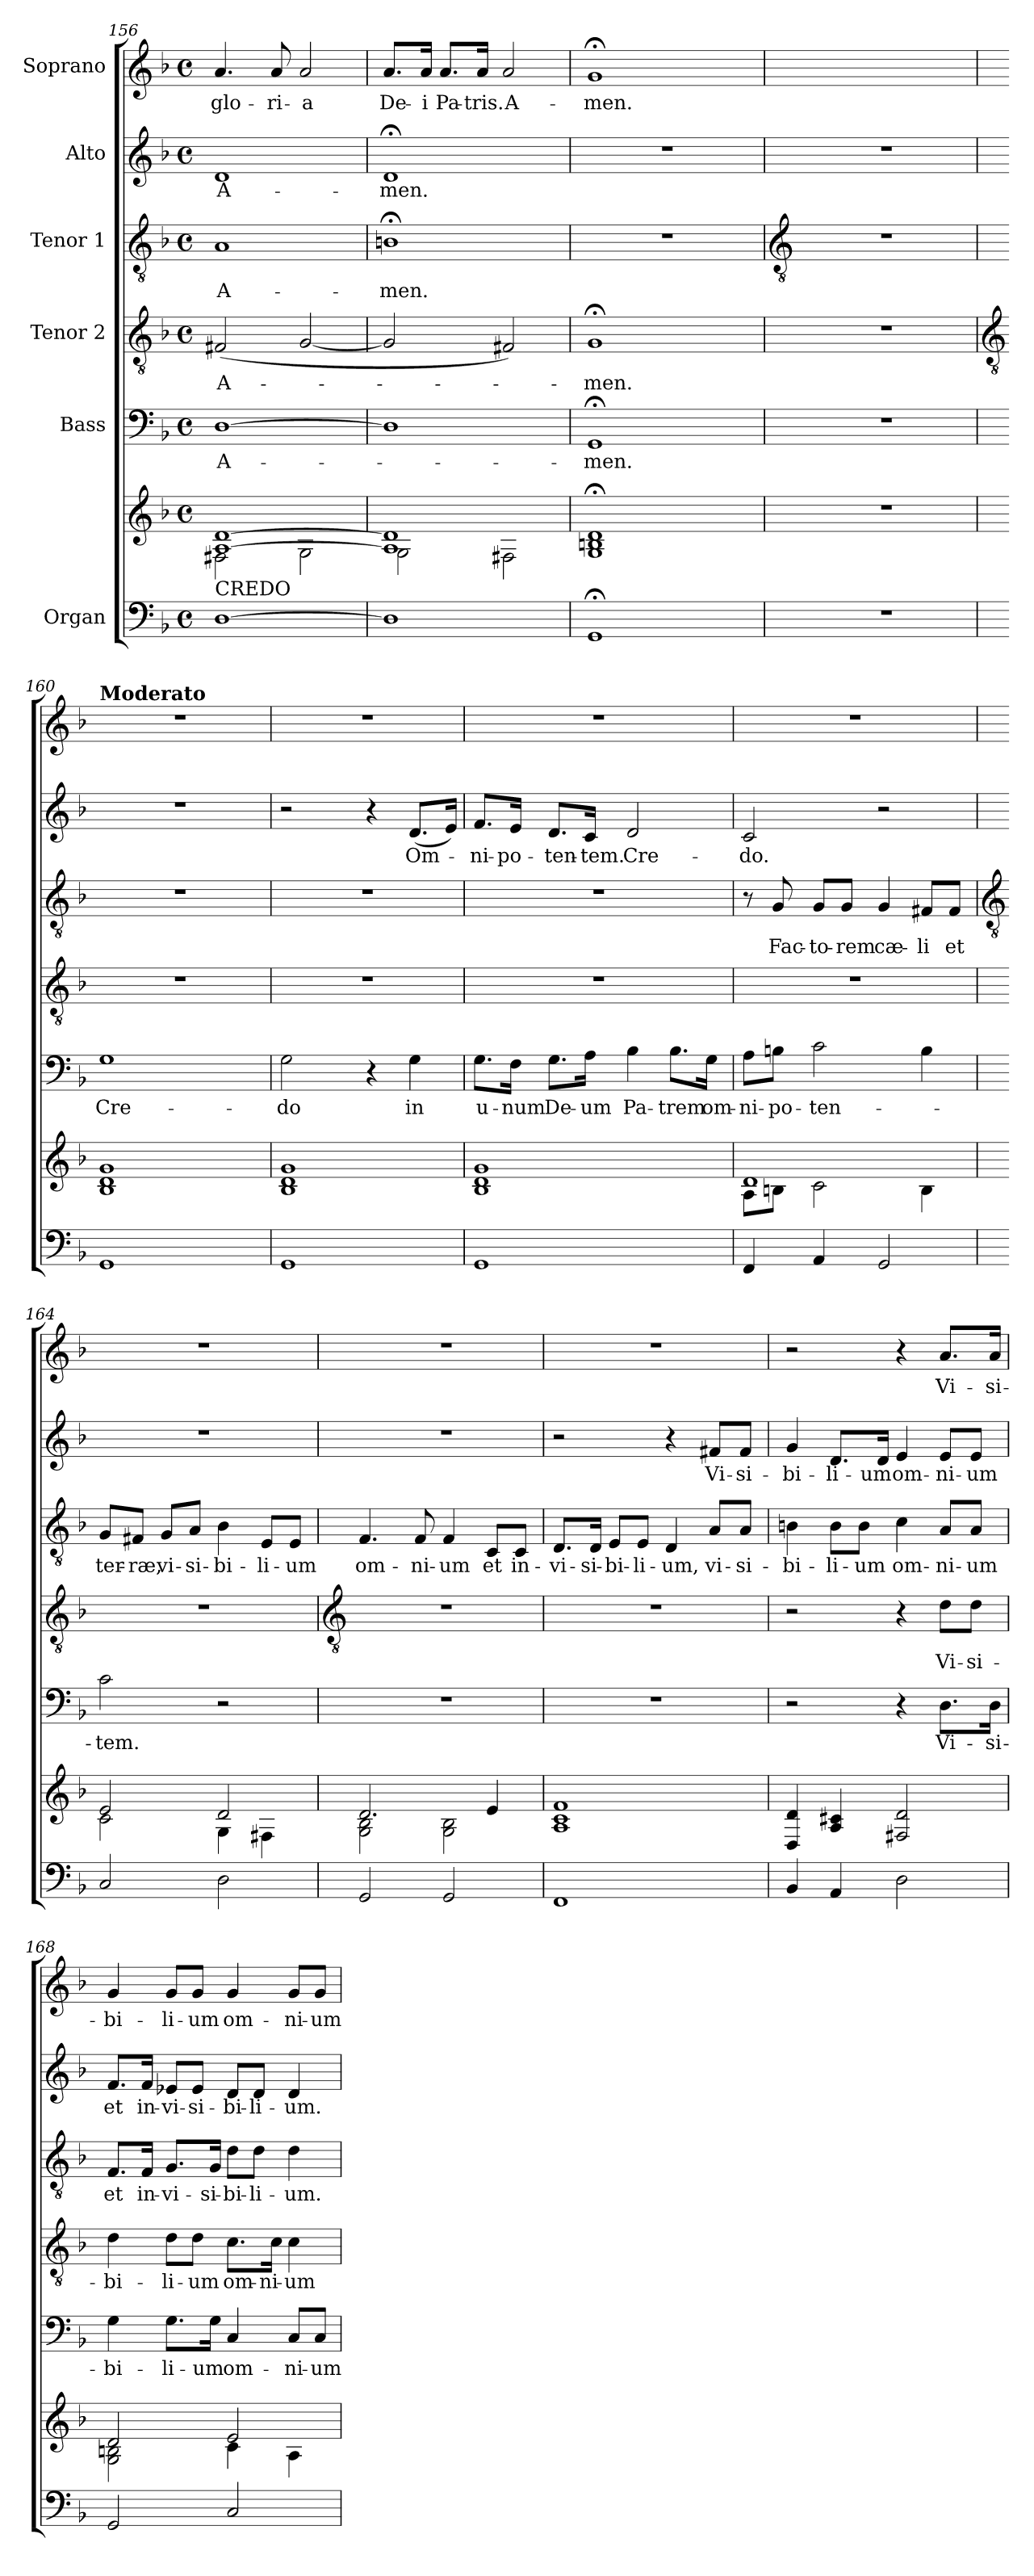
**kern	**kern	**kern	**text	**kern	**text	**kern	**text	**kern	**text	**kern	**text
*part6	*part6	*part5	*part5	*part4	*part4	*part3	*part3	*part2	*part2	*part1	*part1
*staff7	*staff6	*staff5	*staff5	*staff4	*staff4	*staff3	*staff3	*staff2	*staff2	*staff1	*staff1
*I"Organ	*	*I"Bass	*	*I"Tenor 2	*	*I"Tenor 1	*	*I"Alto	*	*I"Soprano	*
*clefF4	*clefG2	*clefF4	*	*clefGv2	*	*clefGv2	*	*clefG2	*	*clefG2	*
*k[b-]	*k[b-]	*k[b-]	*	*k[b-]	*	*k[b-]	*	*k[b-]	*	*k[b-]	*
*F:	*F:	*F:	*	*F:	*	*F:	*	*F:	*	*F:	*
*M4/4	*M4/4	*M4/4	*	*M4/4	*	*M4/4	*	*M4/4	*	*M4/4	*
*met(c)	*met(c)	*met(c)	*	*met(c)	*	*met(c)	*	*met(c)	*	*met(c)	*
=156	=156	=156	=156	=156	=156	=156	=156	=156	=156	=156	=156
*	*^	*	*	*	*	*	*	*	*	*	*
!	!LO:TX:b:t=CREDO	!	!	!	!	!	!	!	!	!	!	!
!	!	!	!	!LO:LY:b	!	!LO:LY:b	!	!LO:LY:b	!	!LO:LY:b	!	!LO:LY:b
[1D	[1A/ [1d/	2F#X\	[1D	A-	(<2F#X/	A-	1A	A-	1d	A-	4.a/	glo-
!	!	!	!	!	!	!	!	!	!	!	!	!LO:LY:b
.	.	.	.	.	.	.	.	.	.	.	8a/	-ri-
!	!	!	!	!	!	!	!	!	!	!	!	!LO:LY:b
.	.	2G\	.	.	[2G/	.	.	.	.	.	2a/	-a
=157	=157	=157	=157	=157	=157	=157	=157	=157	=157	=157	=157	=157
!	!	!	!	!	!	!	!	!LO:LY:b	!	!LO:LY:b	!	!LO:LY:b
1D]	1A/] 1d/]	2G\	1D]	.	2G/]	.	1Bn;<	-men.	1d;<	-men.	8.a/L	De-
!	!	!	!	!	!	!	!	!	!	!	!	!LO:LY:b
.	.	.	.	.	.	.	.	.	.	.	16a/J	-i
!	!	!	!	!	!	!	!	!	!	!	!	!LO:LY:b
.	.	.	.	.	.	.	.	.	.	.	8.a/L	Pa-
!	!	!	!	!	!	!	!	!	!	!	!	!LO:LY:b
.	.	.	.	.	.	.	.	.	.	.	16a/J	-tris.
!	!	!	!	!	!	!	!	!	!	!	!	!LO:LY:b
.	.	2F#X\	.	.	2F#X/)	.	.	.	.	.	2a/	A-
=158	=158	=158	=158	=158	=158	=158	=158	=158	=158	=158	=158	=158
!	!	!	!	!LO:LY:b	!	!LO:LY:b	!	!	!	!	!	!LO:LY:b
1GG;<	1G/;< 1Bn/;< 1d/;<	4ryy	1GG;<	-men.	1G;<	-men.	1r	.	1r	.	1g;<	-men.
.	.	4ryy	.	.	.	.	.	.	.	.	.	.
.	.	4ryy	.	.	.	.	.	.	.	.	.	.
.	.	4ryy	.	.	.	.	.	.	.	.	.	.
*	*v	*v	*	*	*	*	*	*	*	*	*	*
!!LO:LB:g=z
=159	=159	=159	=159	=159	=159	=159	=159	=159	=159	=159	=159
*	*	*	*	*	*	*clefGv2	*	*	*	*	*
1r	1r	1r	.	1r	.	1r	.	1r	.	4ryy	.
.	.	.	.	.	.	.	.	.	.	4ryy	.
.	.	.	.	.	.	.	.	.	.	4ryy	.
.	.	.	.	.	.	.	.	.	.	4ryy	.
!!LO:LB:g=z
=160	=160	=160	=160	=160	=160	=160	=160	=160	=160	=160	=160
*	*	*	*	*clefGv2	*	*	*	*	*	*	*
*	*^	*	*	*	*	*	*	*	*	*	*
!	!	!	!	!	!	!	!	!	!	!	!LO:TX:a:B:t=Moderato	!
!	!	!	!	!LO:LY:b	!	!	!	!	!	!	!	!
1GG	1B-/ 1d/ 1g/	4ryy	1G	Cre-	1r	.	1r	.	1r	.	1r	.
.	.	4ryy	.	.	.	.	.	.	.	.	.	.
.	.	4ryy	.	.	.	.	.	.	.	.	.	.
.	.	4ryy	.	.	.	.	.	.	.	.	.	.
=161	=161	=161	=161	=161	=161	=161	=161	=161	=161	=161	=161	=161
!	!	!	!	!LO:LY:b	!	!	!	!	!	!	!	!
1GG	1B-/ 1d/ 1g/	4ryy	2G\	-do	1r	.	1r	.	2r	.	1r	.
.	.	4ryy	.	.	.	.	.	.	.	.	.	.
.	.	4ryy	4r	.	.	.	.	.	4r	.	.	.
!	!	!	!	!LO:LY:b	!	!	!	!	!	!LO:LY:b	!	!
.	.	4ryy	4G\	in	.	.	.	.	(<8.d/L	Om-	.	.
.	.	.	.	.	.	.	.	.	16e/J)	.	.	.
=162	=162	=162	=162	=162	=162	=162	=162	=162	=162	=162	=162	=162
!	!	!	!	!LO:LY:b	!	!	!	!	!	!LO:LY:b	!	!
1GG	1B-/ 1d/ 1g/	4ryy	8.G\L	u-	1r	.	1r	.	8.f/L	-ni-	1r	.
!	!	!	!	!LO:LY:b	!	!	!	!	!	!LO:LY:b	!	!
.	.	.	16F\J	-num	.	.	.	.	16e/J	-po-	.	.
!	!	!	!	!LO:LY:b	!	!	!	!	!	!LO:LY:b	!	!
.	.	4ryy	8.G\L	De-	.	.	.	.	8.d/L	-ten-	.	.
!	!	!	!	!LO:LY:b	!	!	!	!	!	!LO:LY:b	!	!
.	.	.	16A\J	-um	.	.	.	.	16c/J	-tem.	.	.
!	!	!	!	!LO:LY:b	!	!	!	!	!	!LO:LY:b	!	!
.	.	4ryy	4B-\	Pa-	.	.	.	.	2d/	Cre-	.	.
!	!	!	!	!LO:LY:b	!	!	!	!	!	!	!	!
.	.	4ryy	8.B-\L	-trem	.	.	.	.	.	.	.	.
!	!	!	!	!LO:LY:b	!	!	!	!	!	!	!	!
.	.	.	16G\J	om-	.	.	.	.	.	.	.	.
=163	=163	=163	=163	=163	=163	=163	=163	=163	=163	=163	=163	=163
!	!	!	!	!LO:LY:b	!	!	!	!	!	!LO:LY:b	!	!
4FF/	1d/	8A\L	8A\L	-ni-	1r	.	8r	.	2c/	-do.	1r	.
!	!	!	!	!LO:LY:b	!	!	!	!LO:LY:b	!	!	!	!
.	.	8Bn\J	8Bn\J	-po-	.	.	8G/	Fac-	.	.	.	.
!	!	!	!	!LO:LY:b	!	!	!	!LO:LY:b	!	!	!	!
4AA/	.	2c\	2c\	-ten-	.	.	8G/L	-to-	.	.	.	.
!	!	!	!	!	!	!	!	!LO:LY:b	!	!	!	!
.	.	.	.	.	.	.	8G/J	-rem	.	.	.	.
!	!	!	!	!	!	!	!	!LO:LY:b	!	!	!	!
2GG/	.	.	.	.	.	.	4G/	cæ-	2r	.	.	.
!	!	!	!	!	!	!	!	!LO:LY:b	!	!	!	!
.	.	4B\	4B\	.	.	.	8F#X/L	-li	.	.	.	.
!	!	!	!	!	!	!	!	!LO:LY:b	!	!	!	!
.	.	.	.	.	.	.	8F#/J	et	.	.	.	.
!!LO:LB:g=z
=164	=164	=164	=164	=164	=164	=164	=164	=164	=164	=164	=164	=164
*	*	*	*	*	*	*	*clefGv2	*	*	*	*	*
!	!	!	!	!LO:LY:b	!	!	!	!LO:LY:b	!	!	!	!
2C/	2e/	2c\	2c\	-tem.	1r	.	8G/L	ter-	1r	.	1r	.
!	!	!	!	!	!	!	!	!LO:LY:b	!	!	!	!
.	.	.	.	.	.	.	8F#X/J	-ræ,	.	.	.	.
!	!	!	!	!	!	!	!	!LO:LY:b	!	!	!	!
.	.	.	.	.	.	.	8G/L	vi-	.	.	.	.
!	!	!	!	!	!	!	!	!LO:LY:b	!	!	!	!
.	.	.	.	.	.	.	8A/J	-si-	.	.	.	.
!	!	!	!	!	!	!	!	!LO:LY:b	!	!	!	!
2D\	2d/	4G\	2r	.	.	.	4B-\	-bi-	.	.	.	.
!	!	!	!	!	!	!	!	!LO:LY:b	!	!	!	!
.	.	4F#X\	.	.	.	.	8E/L	-li-	.	.	.	.
!	!	!	!	!	!	!	!	!LO:LY:b	!	!	!	!
.	.	.	.	.	.	.	8E/J	-um	.	.	.	.
!!LO:LB:g=z
=165	=165	=165	=165	=165	=165	=165	=165	=165	=165	=165	=165	=165
*	*	*	*	*	*clefGv2	*	*	*	*	*	*	*
!	!	!	!	!	!	!	!	!LO:LY:b	!	!	!	!
2GG/	2.d/	2G\ 2B-\	1r	.	1r	.	4.F/	om-	1r	.	1r	.
!	!	!	!	!	!	!	!	!LO:LY:b	!	!	!	!
.	.	.	.	.	.	.	8F/	-ni-	.	.	.	.
!	!	!	!	!	!	!	!	!LO:LY:b	!	!	!	!
2GG/	.	2G\ 2B-\	.	.	.	.	4F/	-um	.	.	.	.
!	!	!	!	!	!	!	!	!LO:LY:b	!	!	!	!
.	4e/	.	.	.	.	.	8C/L	et	.	.	.	.
!	!	!	!	!	!	!	!	!LO:LY:b	!	!	!	!
.	.	.	.	.	.	.	8C/J	in-	.	.	.	.
=166	=166	=166	=166	=166	=166	=166	=166	=166	=166	=166	=166	=166
!	!	!	!	!	!	!	!	!LO:LY:b	!	!	!	!
1FF	1A/ 1c/ 1f/	4ryy	1r	.	1r	.	8.D/L	-vi-	2r	.	1r	.
!	!	!	!	!	!	!	!	!LO:LY:b	!	!	!	!
.	.	.	.	.	.	.	16D/J	-si-	.	.	.	.
!	!	!	!	!	!	!	!	!LO:LY:b	!	!	!	!
.	.	4ryy	.	.	.	.	8E/L	-bi-	.	.	.	.
!	!	!	!	!	!	!	!	!LO:LY:b	!	!	!	!
.	.	.	.	.	.	.	8E/J	-li-	.	.	.	.
!	!	!	!	!	!	!	!	!LO:LY:b	!	!	!	!
.	.	4ryy	.	.	.	.	4D/	-um,	4r	.	.	.
!	!	!	!	!	!	!	!	!LO:LY:b	!	!LO:LY:b	!	!
.	.	4ryy	.	.	.	.	8A/L	vi-	8f#X/L	Vi-	.	.
!	!	!	!	!	!	!	!	!LO:LY:b	!	!LO:LY:b	!	!
.	.	.	.	.	.	.	8A/J	-si-	8f#/J	-si-	.	.
=167	=167	=167	=167	=167	=167	=167	=167	=167	=167	=167	=167	=167
!	!	!	!	!	!	!	!	!LO:LY:b	!	!LO:LY:b	!	!
4BB-/	4D/ 4d/	4ryy	2r	.	2r	.	4Bn\	-bi-	4g/	-bi-	2r	.
!	!	!	!	!	!	!	!	!LO:LY:b	!	!LO:LY:b	!	!
4AA/	4A/ 4c#X/	4ryy	.	.	.	.	8B\L	-li-	8.d/L	-li-	.	.
!	!	!	!	!	!	!	!	!LO:LY:b	!	!	!	!
.	.	.	.	.	.	.	8B\J	-um	.	.	.	.
!	!	!	!	!	!	!	!	!	!	!LO:LY:b	!	!
.	.	.	.	.	.	.	.	.	16d/J	-um	.	.
!	!	!	!	!	!	!	!	!LO:LY:b	!	!LO:LY:b	!	!
2D\	2F#X/ 2d/	4ryy	4r	.	4r	.	4c\	om-	4e/	om-	4r	.
!	!	!	!	!LO:LY:b	!	!LO:LY:b	!	!LO:LY:b	!	!LO:LY:b	!	!LO:LY:b
.	.	4ryy	8.D\L	Vi-	8d\L	Vi-	8A/L	-ni-	8e/L	-ni-	8.a/L	Vi-
!	!	!	!	!	!	!LO:LY:b	!	!LO:LY:b	!	!LO:LY:b	!	!
.	.	.	.	.	8d\J	-si-	8A/J	-um	8e/J	-um	.	.
!	!	!	!	!LO:LY:b	!	!	!	!	!	!	!	!LO:LY:b
.	.	.	16D\J	-si-	.	.	.	.	.	.	16a/J	-si-
=168	=168	=168	=168	=168	=168	=168	=168	=168	=168	=168	=168	=168
!	!	!	!	!LO:LY:b	!	!LO:LY:b	!	!LO:LY:b	!	!LO:LY:b	!	!LO:LY:b
2GG/	2d/	2G\ 2Bn\	4G\	-bi-	4d\	-bi-	8.F/L	et	8.f/L	et	4g/	-bi-
!	!	!	!	!	!	!	!	!LO:LY:b	!	!LO:LY:b	!	!
.	.	.	.	.	.	.	16F/J	in-	16f/J	in-	.	.
!	!	!	!	!LO:LY:b	!	!LO:LY:b	!	!LO:LY:b	!	!LO:LY:b	!	!LO:LY:b
.	.	.	8.G\L	-li-	8d\L	-li-	8.G/L	-vi-	8e-X/L	-vi-	8g/L	-li-
!	!	!	!	!	!	!LO:LY:b	!	!	!	!LO:LY:b	!	!LO:LY:b
.	.	.	.	.	8d\J	-um	.	.	8e-/J	-si-	8g/J	-um
!	!	!	!	!LO:LY:b	!	!	!	!LO:LY:b	!	!	!	!
.	.	.	16G\J	-um	.	.	16G/J	-si-	.	.	.	.
!	!	!	!	!LO:LY:b	!	!LO:LY:b	!	!LO:LY:b	!	!LO:LY:b	!	!LO:LY:b
2C/	2e/	4c\	4C/	om-	8.c\L	om-	8d\L	-bi-	8d/L	-bi-	4g/	om-
!	!	!	!	!	!	!	!	!LO:LY:b	!	!LO:LY:b	!	!
.	.	.	.	.	.	.	8d\J	-li-	8d/J	-li-	.	.
!	!	!	!	!	!	!LO:LY:b	!	!	!	!	!	!
.	.	.	.	.	16c\J	-ni-	.	.	.	.	.	.
!	!	!	!	!LO:LY:b	!	!LO:LY:b	!	!LO:LY:b	!	!LO:LY:b	!	!LO:LY:b
.	.	4A\	8C/L	-ni-	4c\	-um	4d\	-um.	4d/	-um.	8g/L	-ni-
!	!	!	!	!LO:LY:b	!	!	!	!	!	!	!	!LO:LY:b
.	.	.	8C/J	-um	.	.	.	.	.	.	8g/J	-um
*	*v	*v	*	*	*	*	*	*	*	*	*	*
=	=	=	=	=	=	=	=	=	=	=	=
*-	*-	*-	*-	*-	*-	*-	*-	*-	*-	*-	*-
